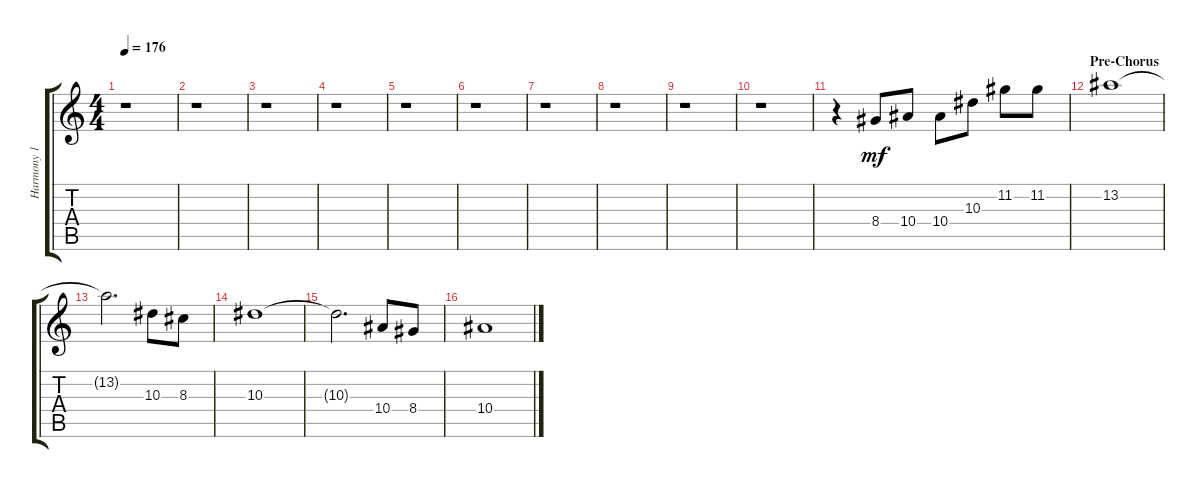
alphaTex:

\track ("Harmony 1" "Harmony 1") {instrument overdrivenguitar}
\staff {score tabs}
\tuning (D4 A3 F3 C3 G2 C2) {hide}
\ts (4 4)
\tempo 176
\clef g2
\ks aminor
r.1{dy mf} |
r.1 |
r.1 |
r.1 |
r.1 |
r.1 |
r.1 |
r.1 |
r.1 |
r.1 |
r.4 8.4.8 10.4.8 10.4.8 10.3.8 11.2.8 11.2.8 |
\section ("" "Pre-Chorus")
13.2.1 |
13.2{t}.2{d} 10.3.8 8.3.8 |
10.3.1 |
10.3{t}.2{d} 10.4.8 8.4.8 |
10.4.1
